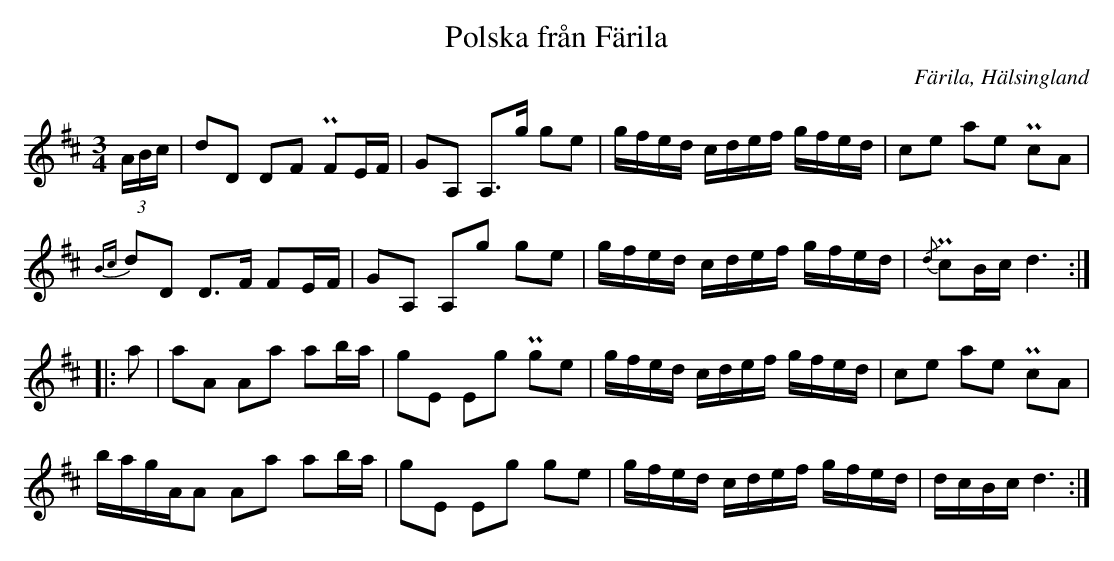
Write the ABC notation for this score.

X:1
T:Polska från Färila
O:Färila, Hälsingland
M:3/4
L:1/16
U:t=turn
K:D
(3ABc | d2D2 D2F2 PF2EF | G2A,2 A,2>g2 g2e2 | gfed cdef gfed | c2e2 a2e2 Pc2A2 |
{Bc}d2D2 D2>F2 F2EF | G2A,2 A,2g2 g2e2 | gfed cdef gfed | {/d}Pc2Bc d6 ::
a2 | a2A2 A2a2 a2ba | g2E2 E2g2 Pg2e2 | gfed cdef gfed | c2e2 a2e2 Pc2A2 |
bagAA2 A2a2 a2ba | g2E2 E2g2 g2e2 | gfed cdef gfed | dcBc d6 :|
